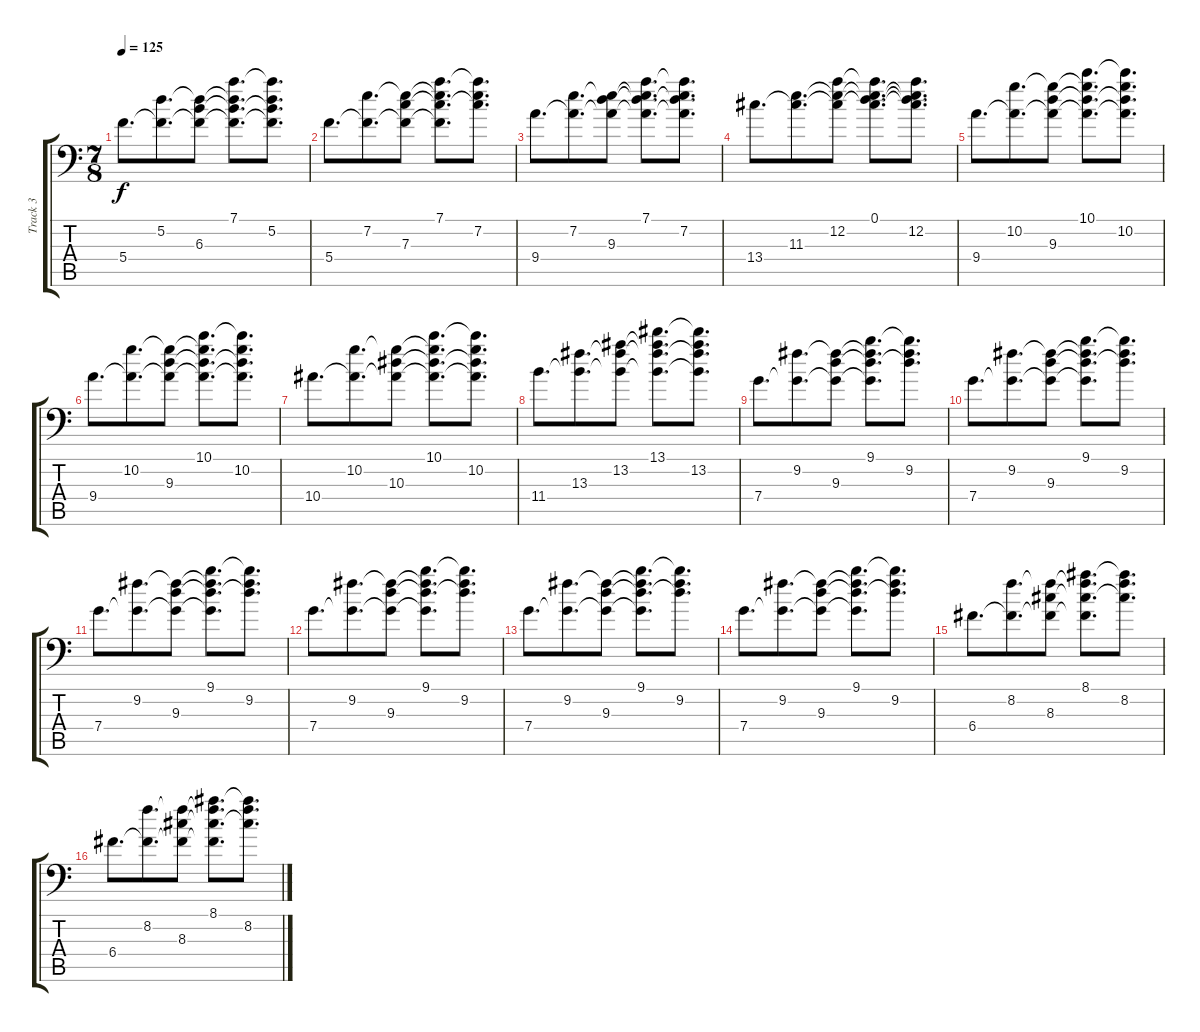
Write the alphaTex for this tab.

\track ("Track 3" "Track 3") {instrument electricguitarclean}
\staff {score tabs}
\tuning (D4 A3 F3 C3 G2 G1) {hide}
\ts (7 8)
\tempo 125
\clef f4
\ks c
5.4.8{d dy f} (5.2 5.4{t}).8{d} (5.2{t} 6.3 5.4{t}).8 (7.1 5.2{t} 6.3{t} 5.4{t}).8{d} (7.1{t} 5.2 6.3{t} 5.4{t}).8{d} |
5.4.8{d} (7.2 5.4{t}).8{d} (7.2{t} 7.3 5.4{t}).8 (7.1 7.2{t} 7.3{t} 5.4{t}).8{d} (7.1{t} 7.2 7.3{t}).8{d} |
9.4.8{d} (7.2 9.4{t}).8{d} (7.2{t} 9.3 9.4{t}).8 (7.1 7.2{t} 9.3{t} 9.4{t}).8{d} (7.1{t} 7.2 9.3{t} 9.4{t}).8{d} |
13.4.8{d} (11.3 13.4{t}).8{d} (12.2 11.3{t} 13.4{t}).8 (0.1 12.2{t} 11.3{t} 13.4{t}).8{d} (0.1{t} 12.2 11.3{t} 13.4{t}).8{d} |
9.4.8{d} (10.2 9.4{t}).8{d} (10.2{t} 9.3 9.4{t}).8 (10.1 10.2{t} 9.3{t} 9.4{t}).8{d} (10.1{t} 10.2 9.3{t} 9.4{t}).8{d} |
9.4.8{d} (10.2 9.4{t}).8{d} (10.2{t} 9.3 9.4{t}).8 (10.1 10.2{t} 9.3{t} 9.4{t}).8{d} (10.1{t} 10.2 9.3{t} 9.4{t}).8{d} |
10.4.8{d} (10.2 10.4{t}).8{d} (10.2{t} 10.3 10.4{t}).8 (10.1 10.2{t} 10.3{t} 10.4{t}).8{d} (10.1{t} 10.2 10.3{t} 10.4{t}).8{d} |
11.4.8{d} (13.3 11.4{t}).8{d} (13.2 13.3{t} 11.4{t}).8 (13.1 13.2{t} 13.3{t} 11.4{t}).8{d} (13.1{t} 13.2 13.3{t} 11.4{t}).8{d} |
7.4.8{d} (9.2 7.4{t}).8{d} (9.2{t} 9.3 7.4{t}).8 (9.1 9.2{t} 9.3{t} 7.4{t}).8{d} (9.1{t} 9.2 9.3{t}).8{d} |
7.4.8{d} (9.2 7.4{t}).8{d} (9.2{t} 9.3 7.4{t}).8 (9.1 9.2{t} 9.3{t} 7.4{t}).8{d} (9.1{t} 9.2 9.3{t}).8{d} |
7.4.8{d} (9.2 7.4{t}).8{d} (9.2{t} 9.3 7.4{t}).8 (9.1 9.2{t} 9.3{t} 7.4{t}).8{d} (9.1{t} 9.2 9.3{t}).8{d} |
7.4.8{d} (9.2 7.4{t}).8{d} (9.2{t} 9.3 7.4{t}).8 (9.1 9.2{t} 9.3{t} 7.4{t}).8{d} (9.1{t} 9.2 9.3{t}).8{d} |
7.4.8{d} (9.2 7.4{t}).8{d} (9.2{t} 9.3 7.4{t}).8 (9.1 9.2{t} 9.3{t} 7.4{t}).8{d} (9.1{t} 9.2 9.3{t}).8{d} |
7.4.8{d} (9.2 7.4{t}).8{d} (9.2{t} 9.3 7.4{t}).8 (9.1 9.2{t} 9.3{t} 7.4{t}).8{d} (9.1{t} 9.2 9.3{t}).8{d} |
6.4.8{d} (8.2 6.4{t}).8{d} (8.2{t} 8.3 6.4{t}).8 (8.1 8.2{t} 8.3{t} 6.4{t}).8{d} (8.1{t} 8.2 8.3{t}).8{d} |
6.4.8{d} (8.2 6.4{t}).8{d} (8.2{t} 8.3 6.4{t}).8 (8.1 8.2{t} 8.3{t} 6.4{t}).8{d} (8.1{t} 8.2 8.3{t}).8{d}
